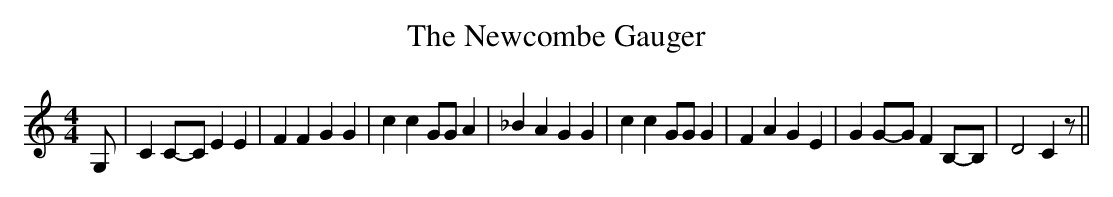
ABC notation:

X:1
T:The Newcombe Gauger
M:4/4
L:1/4
K:C
 G,/2| CC/2-C/2 E E| F F G G| c c G/2G/2 A| _B A G G| c c G/2G/2 G|\
 F A G E| GG/2-G/2 FB,/2-B,/2| D2 C z/2||
